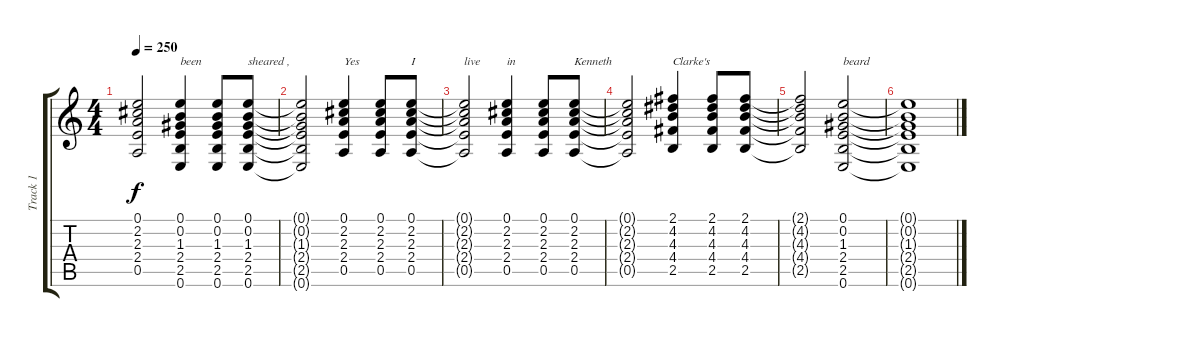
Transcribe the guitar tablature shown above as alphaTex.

\track ("Track 1" "Track 1") {instrument acousticguitarsteel}
\staff {score tabs}
\tuning (E4 B3 G3 D3 A2 E2) {hide}
\ts (4 4)
\tempo 250
\clef g2
\ks c
(0.1{t} 2.2{t} 2.3{t} 2.4{t} 0.5{t}).2{dy f} (0.1 0.2 1.3 2.4 2.5 0.6).4{txt "been"} (0.1 0.2 1.3 2.4 2.5 0.6).8 (0.1 0.2 1.3 2.4 2.5 0.6).8{txt "sheared ,"} |
(0.1{t} 0.2{t} 1.3{t} 2.4{t} 2.5{t} 0.6{t}).2 (0.1 2.2 2.3 2.4 0.5).4{txt "Yes"} (0.1 2.2 2.3 2.4 0.5).8 (0.1 2.2 2.3 2.4 0.5).8{txt "I"} |
(0.1{t} 2.2{t} 2.3{t} 2.4{t} 0.5{t}).2{txt "live"} (0.1 2.2 2.3 2.4 0.5).4{txt "in"} (0.1 2.2 2.3 2.4 0.5).8 (0.1 2.2 2.3 2.4 0.5).8{txt "Kenneth"} |
(0.1{t} 2.2{t} 2.3{t} 2.4{t} 0.5{t}).2 (2.1 4.2 4.3 4.4 2.5).4{txt "Clarke's"} (2.1 4.2 4.3 4.4 2.5).8 (2.1 4.2 4.3 4.4 2.5).8 |
(2.1{t} 4.2{t} 4.3{t} 4.4{t} 2.5{t}).2 (0.1 0.2 1.3 2.4 2.5 0.6).2{txt "beard"} |
(0.1{t} 0.2{t} 1.3{t} 2.4{t} 2.5{t} 0.6{t}).1
